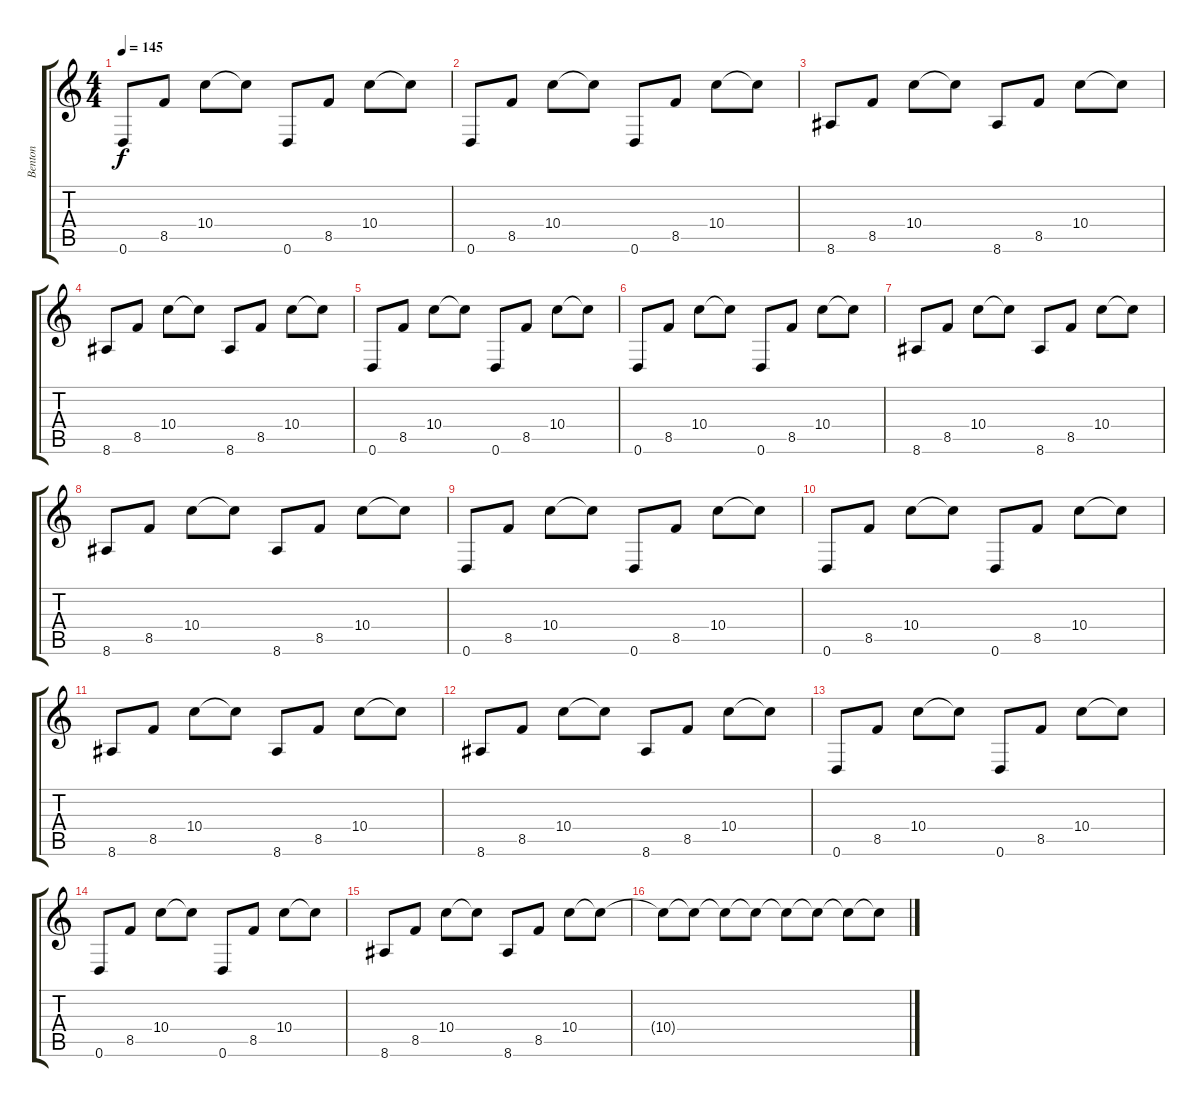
\track ("Benton" "Benton") {instrument distortionguitar}
\staff {score tabs}
\tuning (E4 B3 G3 D3 A2 D2) {hide}
\ts (4 4)
\tempo 145
\clef g2
\ks c
0.6.8{dy f} 8.5.8 10.4.8 10.4{t}.8 0.6.8 8.5.8 10.4.8 10.4{t}.8 |
0.6.8 8.5.8 10.4.8 10.4{t}.8 0.6.8 8.5.8 10.4.8 10.4{t}.8 |
8.6.8 8.5.8 10.4.8 10.4{t}.8 8.6.8 8.5.8 10.4.8 10.4{t}.8 |
8.6.8 8.5.8 10.4.8 10.4{t}.8 8.6.8 8.5.8 10.4.8 10.4{t}.8 |
0.6.8 8.5.8 10.4.8 10.4{t}.8 0.6.8 8.5.8 10.4.8 10.4{t}.8 |
0.6.8 8.5.8 10.4.8 10.4{t}.8 0.6.8 8.5.8 10.4.8 10.4{t}.8 |
8.6.8 8.5.8 10.4.8 10.4{t}.8 8.6.8 8.5.8 10.4.8 10.4{t}.8 |
8.6.8 8.5.8 10.4.8 10.4{t}.8 8.6.8 8.5.8 10.4.8 10.4{t}.8 |
0.6.8 8.5.8 10.4.8 10.4{t}.8 0.6.8 8.5.8 10.4.8 10.4{t}.8 |
0.6.8 8.5.8 10.4.8 10.4{t}.8 0.6.8 8.5.8 10.4.8 10.4{t}.8 |
8.6.8 8.5.8 10.4.8 10.4{t}.8 8.6.8 8.5.8 10.4.8 10.4{t}.8 |
8.6.8 8.5.8 10.4.8 10.4{t}.8 8.6.8 8.5.8 10.4.8 10.4{t}.8 |
0.6.8 8.5.8 10.4.8 10.4{t}.8 0.6.8 8.5.8 10.4.8 10.4{t}.8 |
0.6.8 8.5.8 10.4.8 10.4{t}.8 0.6.8 8.5.8 10.4.8 10.4{t}.8 |
8.6.8 8.5.8 10.4.8 10.4{t}.8 8.6.8 8.5.8 10.4.8 10.4{t}.8 |
10.4{t}.8 10.4{t}.8 10.4{t}.8 10.4{t}.8 10.4{t}.8 10.4{t}.8 10.4{t}.8 10.4{t}.8
